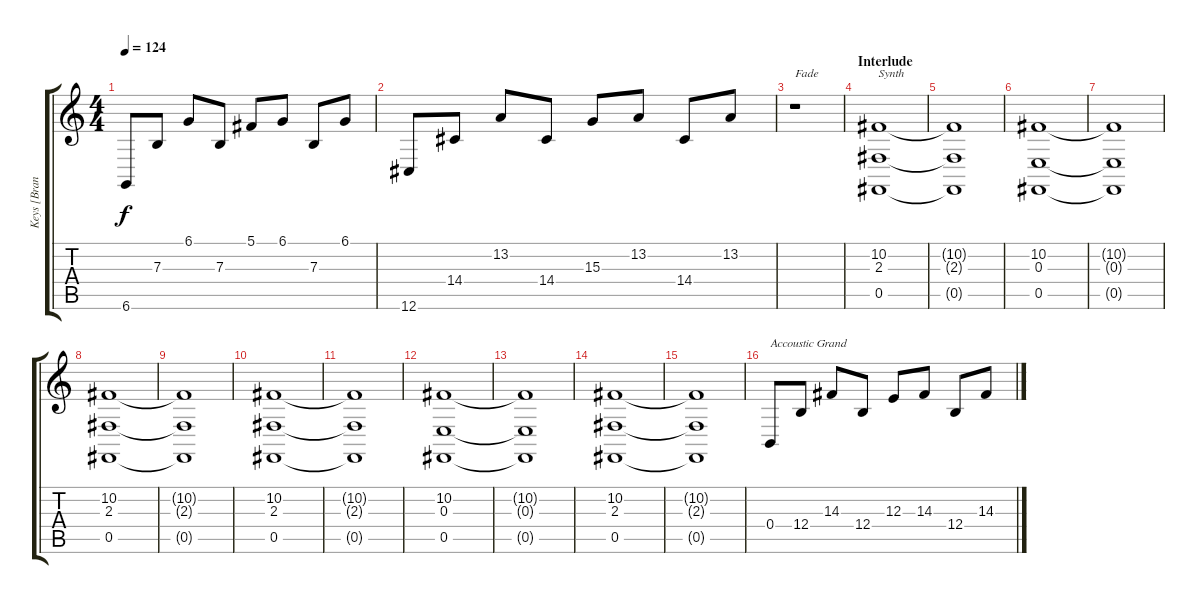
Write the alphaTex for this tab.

\track ("Keys [Brandstrom]" "Keys [Bran") {instrument acousticgrandpiano}
\staff {score tabs}
\tuning (Db4 Ab3 E3 B2 Gb2 Db2) {hide}
\ts (4 4)
\tempo 124
\clef g2
\ks c
6.6.8{dy f} 7.3.8 6.1.8 7.3.8 5.1.8 6.1.8 7.3.8 6.1.8 |
12.6.8 14.4.8 13.2.8 14.4.8 15.3.8 13.2.8 14.4.8 13.2.8 |
r.1{txt "Fade"} |
\section ("" "Interlude")
(10.2 2.3 0.5).1{txt "Synth" instrument pad6metallic} |
(10.2{t} 2.3{t} 0.5{t}).1 |
(10.2 0.3 0.5).1 |
(10.2{t} 0.3{t} 0.5{t}).1 |
(10.2 2.3 0.5).1 |
(10.2{t} 2.3{t} 0.5{t}).1 |
(10.2 2.3 0.5).1{instrument pad6metallic} |
(10.2{t} 2.3{t} 0.5{t}).1 |
(10.2 0.3 0.5).1 |
(10.2{t} 0.3{t} 0.5{t}).1 |
(10.2 2.3 0.5).1 |
(10.2{t} 2.3{t} 0.5{t}).1 |
0.4.8{txt "Accoustic Grand" instrument acousticgrandpiano} 12.4.8 14.3.8 12.4.8 12.3.8 14.3.8 12.4.8 14.3.8
